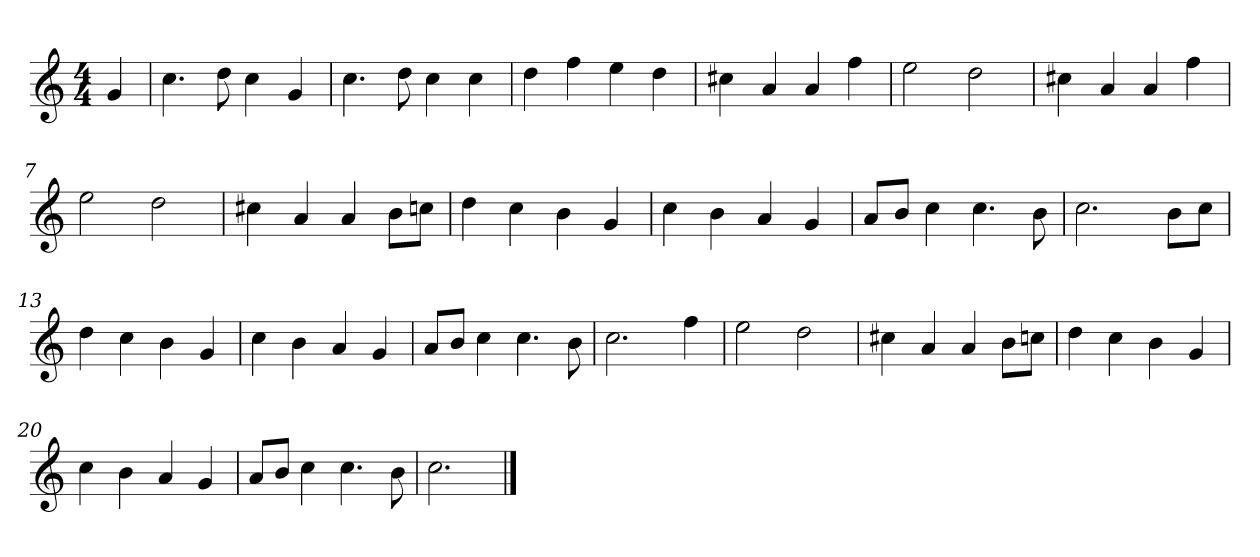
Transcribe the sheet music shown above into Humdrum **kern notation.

**kern
*part1
*staff1
*k[]
*M4/4
*MM120
=
4g
=1
4.cc
8dd
4cc
4g
=2
4.cc
8dd
4cc
4cc
=3
4dd
4ff
4ee
4dd
=4
4cc#X
4a
4a
4ff
=5
2ee
2dd
=6
4cc#X
4a
4a
4ff
=7
2ee
2dd
=8
4cc#X
4a
4a
8bL
8ccnJ
=9
4dd
4cc
4b
4g
=10
4cc
4b
4a
4g
=11
8aL
8bJ
4cc
4.cc
8b
=12
2.cc
8bL
8ccJ
=13
4dd
4cc
4b
4g
=14
4cc
4b
4a
4g
=15
8aL
8bJ
4cc
4.cc
8b
=16
2.cc
4ff
=17
2ee
2dd
=18
4cc#X
4a
4a
8bL
8ccnJ
=19
4dd
4cc
4b
4g
=20
4cc
4b
4a
4g
=21
8aL
8bJ
4cc
4.cc
8b
=22
2.cc
==
*-
